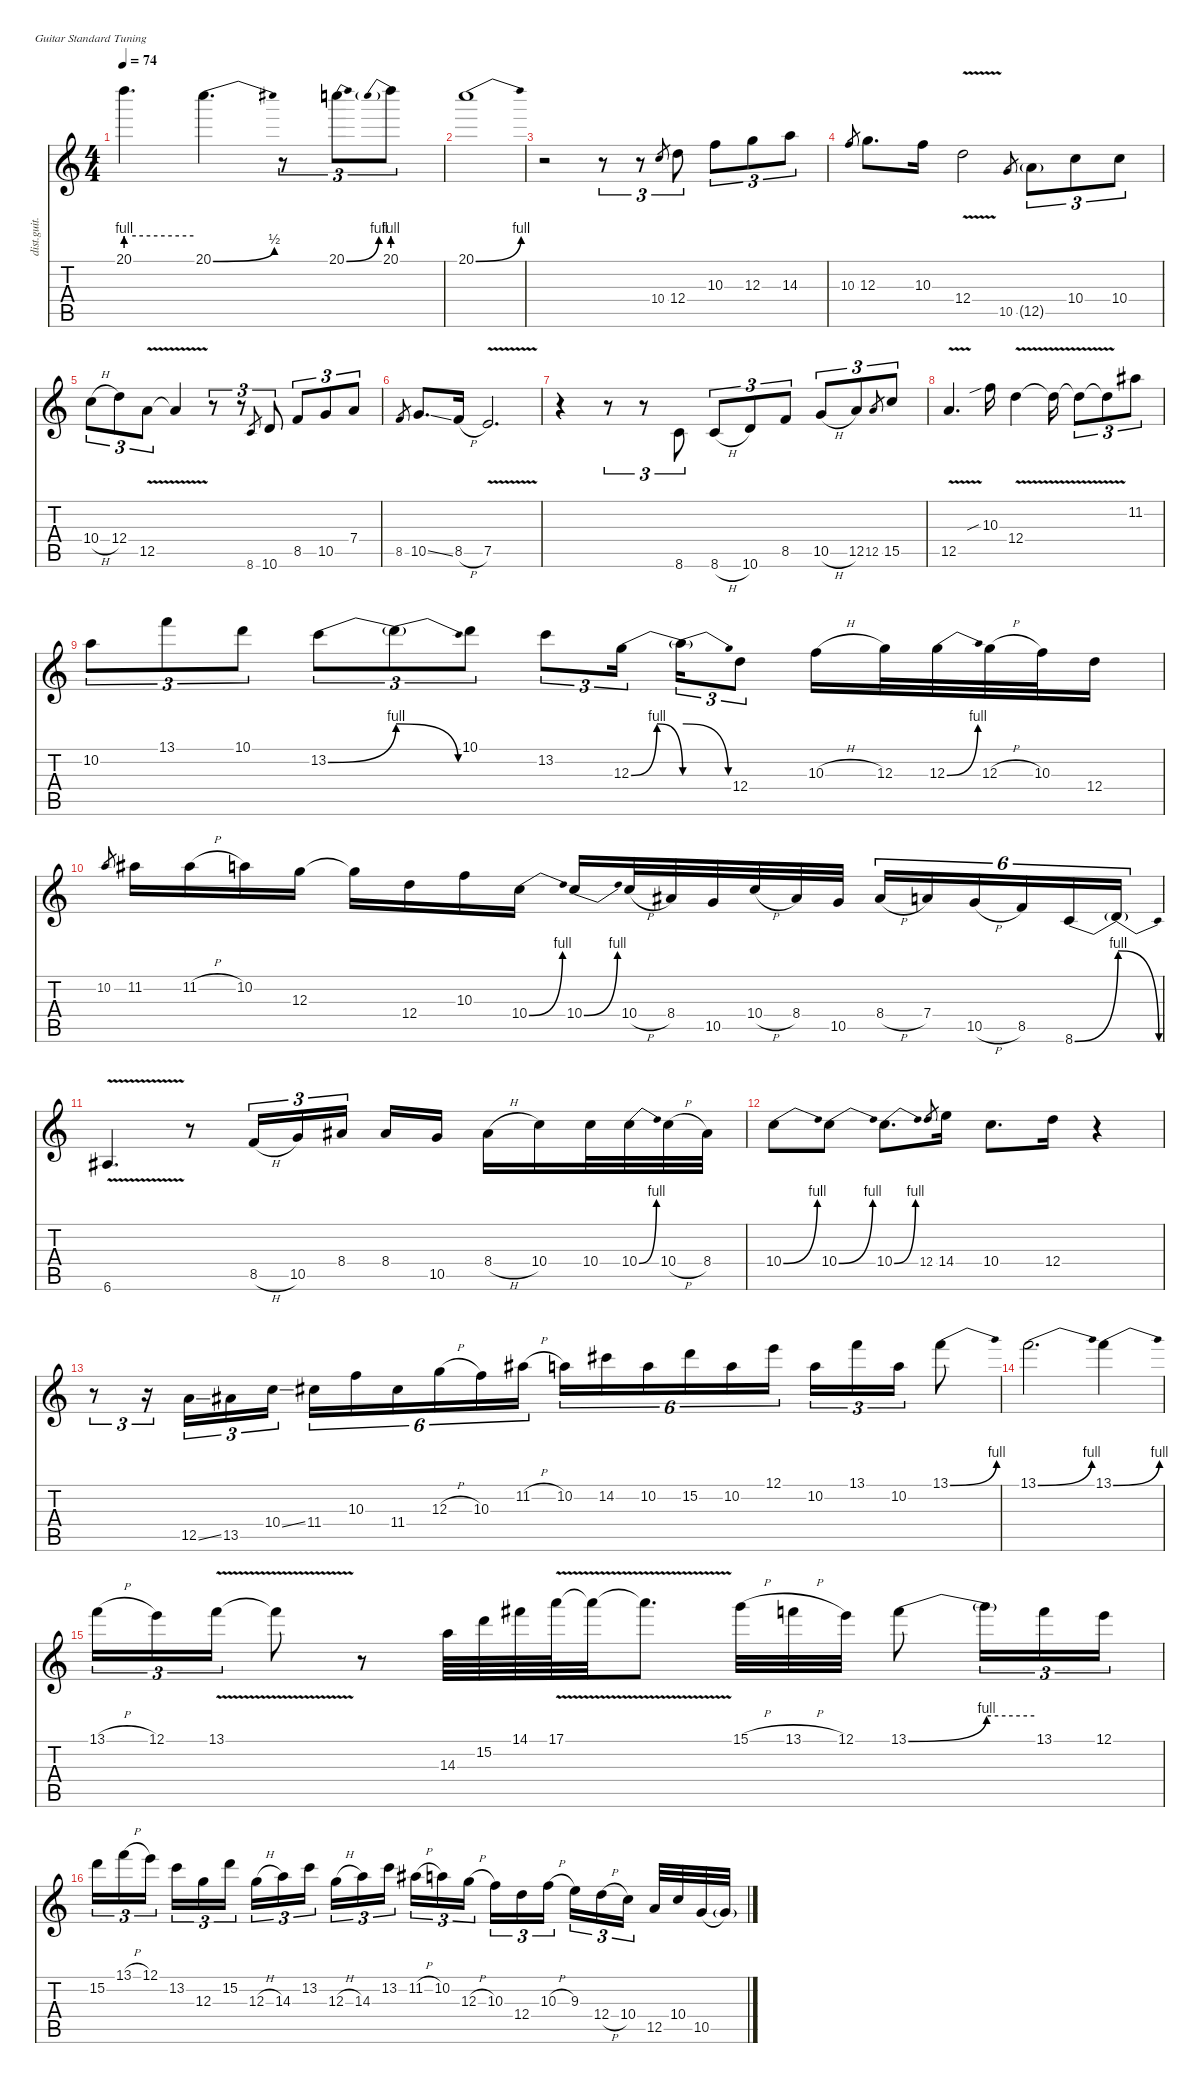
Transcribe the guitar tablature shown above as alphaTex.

\defaultSystemsLayout 4
\hideDynamics
\bracketExtendMode nobrackets
\otherSystemsTrackNameOrientation horizontal
\track ("Andy Timmons" "dist.guit.") {instrument distortionguitar}
\staff {score tabs}
\tuning (E4 B3 G3 D3 A2 E2)
\ts (4 4)
\tempo 74
\clef g2
\ks c
20.1{be (hold 0 4 60 4) t}.4{d dy f beam Down} 20.1{be (bend 0 0 30 2)}.4{d beam Down} r.8{tu (3 2) beam Down} 20.1{be (bend 0 0 60 4)}.8{tu (3 2) beam Down} 20.1{be (prebend 0 4 60 4)}.8{tu (3 2) beam Down} |
20.1{be (bend 0 0 4.999999799999999 4)}.1{beam Down} |
r.2{instrument overdrivenguitar beam Down} r.8{tu (3 2) beam Down} r.8{tu (3 2) beam Down} 10.4.8{gr dy mf beam Up} 12.4.8{tu (3 2) dy f beam Down} 10.3.8{tu (3 2) beam Down} 12.3.8{tu (3 2) beam Down} 14.3.8{tu (3 2) beam Down} |
10.3.8{gr dy mf beam Up} 12.3.8{d dy f beam Down} 10.3.16{beam Down} 12.4{v}.2{beam Down} 10.5.8{gr dy mf beam Up} 12.5{g}.8{tu (3 2) dy f beam Down} 10.4.8{tu (3 2) beam Down} 10.4.8{tu (3 2) beam Down} |
10.4{h}.8{tu (3 2) beam Down} 12.4.8{tu (3 2) beam Down} 12.5{v}.8{tu (3 2) beam Down} 12.5{v t}.4{beam Up} r.8{tu (3 2) beam Up} r.8{tu (3 2) beam Up} 8.6.8{gr dy mf beam Up} 10.6.8{tu (3 2) dy f beam Up} 8.5.8{tu (3 2) beam Up} 10.5.8{tu (3 2) beam Up} 7.4.8{tu (3 2) beam Up} |
8.5.8{gr dy mf beam Up} 10.5{ss}.8{d dy f beam Up} 8.5{h}.16{beam Up} 7.5{v}.2{d beam Up} |
r.4{beam Down} r.8{tu (3 2) beam Down} r.8{tu (3 2) beam Down} 8.6.8{tu (3 2) beam Up} 8.6{h}.8{tu (3 2) beam Up} 10.6.8{tu (3 2) beam Up} 8.5.8{tu (3 2) beam Up} 10.5{h}.8{tu (3 2) beam Up} 12.5.8{tu (3 2) beam Up} 12.5.8{gr dy mf beam Up} 15.5.8{tu (3 2) dy f beam Up} |
12.5{v}.4{d beam Up} 10.3{sib}.16{beam Down} 12.4{v}.4{beam Down} 12.4{v t}.16{beam Down} 12.4{v t}.8{tu (3 2) beam Down} 12.4{v t}.8{tu (3 2) beam Down} 11.2{acc #}.8{tu (3 2) beam Down} |
10.2.8{tu (3 2) beam Down} 13.1.8{tu (3 2) beam Down} 10.1.8{tu (3 2) beam Down} 13.2{be (bend 0 0 60 4)}.8{tu (3 2) beam Down} 13.2{be (release 0 4 60 0) t}.8{tu (3 2) beam Down} 10.1.8{tu (3 2) beam Down} 13.2.8{tu (3 2) beam Down} 12.3{be (bendrelease 0 0 30 4 30 4 60 0)}.16{tu (3 2) beam Down} 12.3{be (release 0 4 60 0) t}.16{tu (3 2) beam Down} 12.4.8{tu (3 2) beam Down} 10.3{h}.16{beam Down} 12.3.32{beam Down} 12.3{be (bend 0 0 30 4)}.32{beam Down} 12.3{h}.32{beam Down} 10.3.32{beam Down} 12.4.16{beam Down} |
10.2.8{gr dy mf beam Up} 11.2{acc #}.16{dy f beam Down} 11.2{h acc #}.16{beam Down} 10.2.16{beam Down} 12.3.16{beam Down} 12.3{t}.16{beam Down} 12.4.16{beam Down} 10.3.16{beam Down} 10.4{be (bend 0 0 30 4)}.16{beam Down} 10.4{be (bend 0 0 30 4)}.16{beam Up} 10.4{h}.32{beam Up} 8.4{acc #}.32{beam Up} 10.5.32{beam Up} 10.4{h}.32{beam Up} 8.4{acc #}.32{beam Up} 10.5.32{beam Up} 8.4{h acc #}.16{tu (6 4) beam Up} 7.4.16{tu (6 4) beam Up} 10.5{h}.16{tu (6 4) beam Up} 8.5.16{tu (6 4) beam Up} 8.6{be (bend 0 0 60 4)}.16{tu (6 4) beam Up} 8.6{be (release 0 4 60 0) t}.16{tu (6 4) beam Up} |
6.6{v acc #}.4{d beam Up} r.8{beam Up} 8.5{h}.16{tu (3 2) beam Up} 10.5.16{tu (3 2) beam Up} 8.4{acc #}.16{tu (3 2) beam Up} 8.4{acc #}.16{beam Up} 10.5.16{beam Up} 8.4{h acc #}.16{beam Down} 10.4.16{beam Down} 10.4.32{beam Down} 10.4{be (bend 0 0 30 4)}.32{beam Down} 10.4{h}.32{beam Down} 8.4{acc #}.32{beam Down} |
10.4{be (bend 0 0 30 4)}.8{beam Down} 10.4{be (bend 0 0 30 4)}.8{beam Down} 10.4{be (bend 0 0 30 4)}.8{d beam Down} 12.4.8{gr dy mf beam Up} 14.4.16{dy f beam Down} 10.4.8{d beam Down} 12.4.16{beam Down} r.4{beam Down} |
r.8{tu (3 2) instrument distortionguitar beam Down} r.16{tu (3 2) beam Down} 12.5{ss}.16{tu (3 2) beam Down} 13.5{acc #}.16{tu (3 2) beam Down} 10.4{ss}.16{tu (3 2) beam Down} 11.4{acc #}.16{tu (6 4) beam Down} 10.3.16{tu (6 4) beam Down} 11.4{acc #}.16{tu (6 4) beam Down} 12.3{h}.16{tu (6 4) beam Down} 10.3.16{tu (6 4) beam Down} 11.2{h acc #}.16{tu (6 4) beam Down} 10.2.16{tu (6 4) beam Down} 14.2{acc #}.16{tu (6 4) beam Down} 10.2.16{tu (6 4) beam Down} 15.2.16{tu (6 4) beam Down} 10.2.16{tu (6 4) beam Down} 12.1.16{tu (6 4) beam Down} 10.2.16{tu (3 2) beam Down} 13.1.16{tu (3 2) beam Down} 10.2.16{tu (3 2) beam Down} 13.1{be (bend 0 0 30 4)}.8{beam Down} |
13.1{be (bend 0 0 4.999999799999999 4)}.2{d beam Down} 13.1{be (bend 0 0 30 4)}.4{beam Down} |
13.1{h}.16{tu (3 2) beam Down} 12.1.16{tu (3 2) beam Down} 13.1{v}.16{tu (3 2) beam Down} 13.1{v t}.8{beam Down} r.8{beam Down} 14.3.64{beam Down} 15.2.64{beam Down} 14.1{acc #}.64{beam Down} 17.1{v}.64{beam Down} 17.1{v t}.32{beam Down} 17.1{v t}.8{d beam Down} 15.1{h}.32{beam Down} 13.1{h}.32{beam Down} 12.1.32{beam Down} 13.1{be (bend 0 0 60 4)}.8{beam Down} 13.1{be (hold 0 4 60 4) t}.16{tu (3 2) beam Down} 13.1.16{tu (3 2) beam Down} 12.1.16{tu (3 2) beam Down} |
15.2.16{tu (3 2) beam Down} 13.1{h}.16{tu (3 2) beam Down} 12.1.16{tu (3 2) beam Down} 13.2.16{tu (3 2) beam Down} 12.3.16{tu (3 2) beam Down} 15.2.16{tu (3 2) beam Down} 12.3{h}.16{tu (3 2) beam Down} 14.3.16{tu (3 2) beam Down} 13.2.16{tu (3 2) beam Down} 12.3{h}.16{tu (3 2) beam Down} 14.3.16{tu (3 2) beam Down} 13.2.16{tu (3 2) beam Down} 11.2{h acc #}.16{tu (3 2) beam Down} 10.2.16{tu (3 2) beam Down} 12.3{h}.16{tu (3 2) beam Down} 10.3.16{tu (3 2) beam Down} 12.4.16{tu (3 2) beam Down} 10.3{h}.16{tu (3 2) beam Down} 9.3.16{tu (3 2) beam Down} 12.4{h}.16{tu (3 2) beam Down} 10.4.16{tu (3 2) beam Down} 12.5.32{beam Up} 10.4.32{beam Up} 10.5{be (hold 0 0 60 0)}.32{beam Up} 10.5{be (hold 0 0 60 0) t}.32{beam Up}
